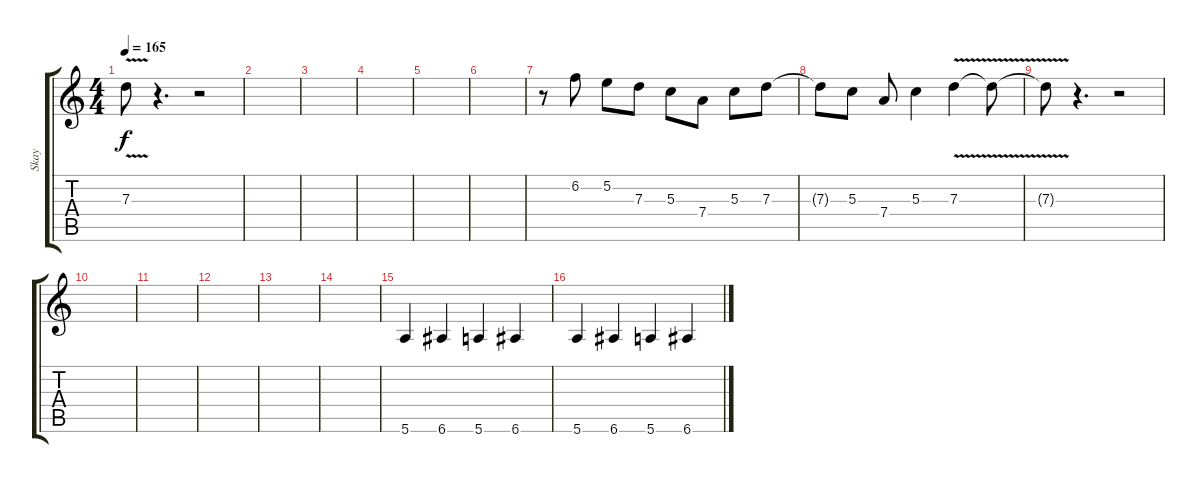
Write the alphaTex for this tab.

\track ("Skay" "Skay") {instrument distortionguitar}
\staff {score tabs}
\tuning (E4 B3 G3 D3 A2 E2) {hide}
\ts (4 4)
\tempo 165
\clef g2
\ks c
7.3{v t}.8{dy f} r.4{d} r.2 |
|
|
|
|
|
r.8 6.2.8 5.2.8 7.3.8 5.3.8 7.4.8 5.3.8 7.3.8 |
7.3{t}.8 5.3.8 7.4.8 5.3.4 7.3{v}.4 7.3{t}.8 |
7.3{v t}.8 r.4{d} r.2 |
|
|
|
|
|
5.6.4 6.6.4 5.6.4 6.6.4 |
5.6.4 6.6.4 5.6.4 6.6.4
